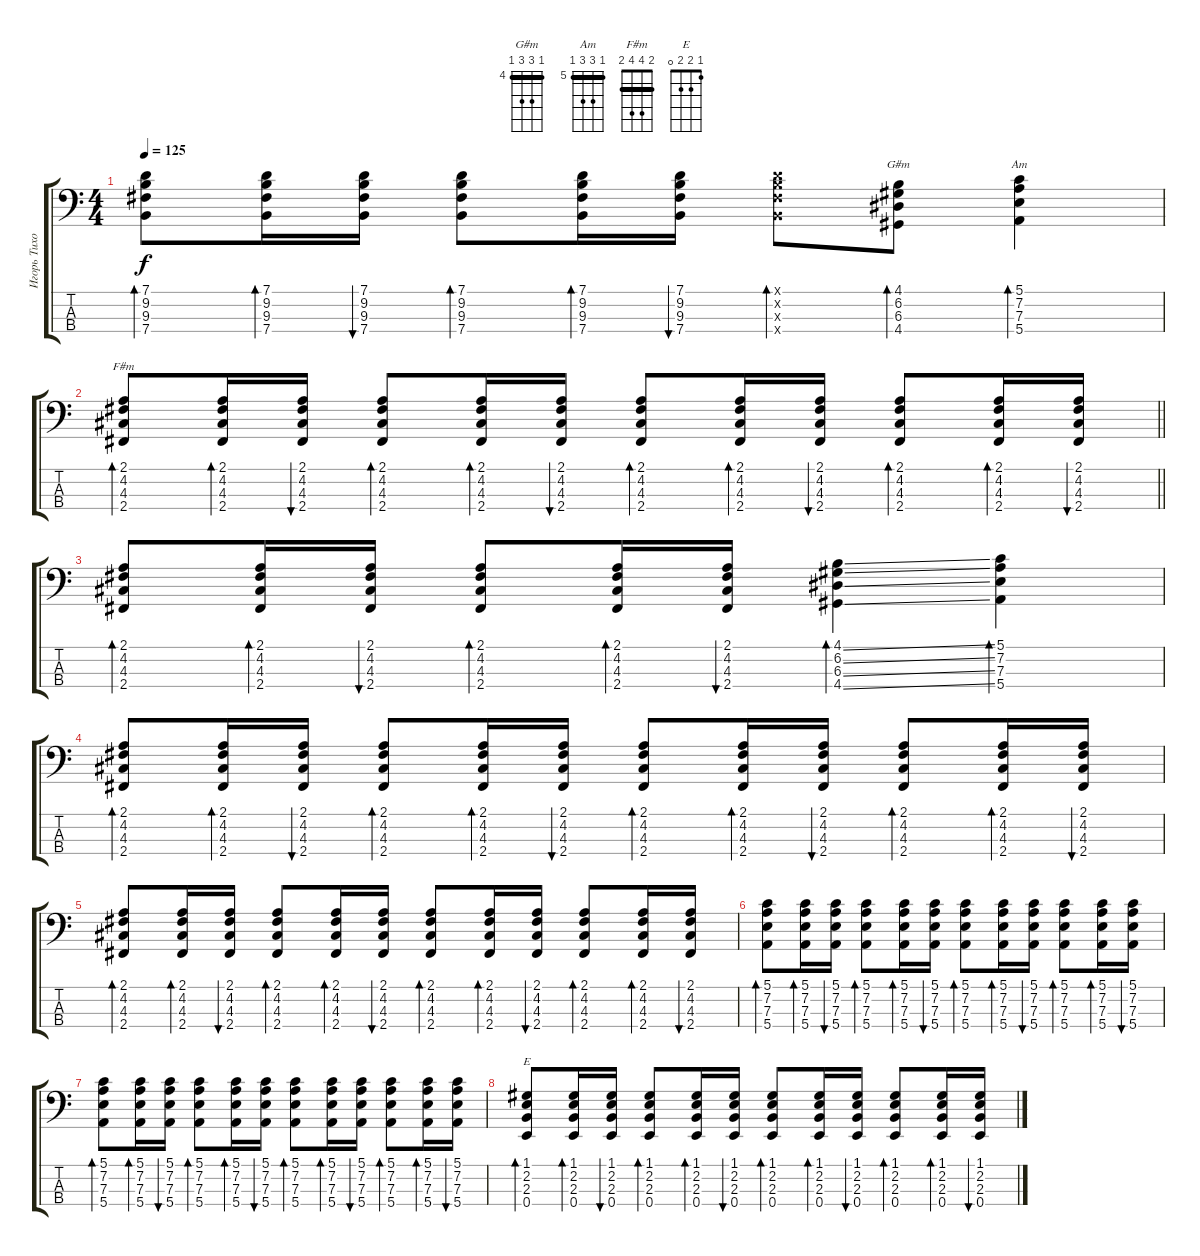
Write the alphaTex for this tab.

\track ("Игорь Тихомиров" "Игорь Тихо") {instrument electricbasspick}
\staff {score tabs}
\tuning (G2 D2 A1 E1) {hide}
\chord ("G#m" 4 6 6 4) {firstfret 4 barre 4}
\chord ("Am" 5 7 7 5) {firstfret 5 barre 5}
\chord ("F#m" 2 4 4 2) {barre 2}
\chord ("E" 1 2 2 0)
\ts (4 4)
\tempo 125
\clef f4
\ks c
(7.1 9.2 9.3 7.4).8{bd 60 dy f} (7.1 9.2 9.3 7.4).16{bd 60} (7.1 9.2 9.3 7.4).16{bu 60} (7.1 9.2 9.3 7.4).8{bd 60} (7.1 9.2 9.3 7.4).16{bd 60} (7.1 9.2 9.3 7.4).16{bu 60} (7.1{x} 9.2{x} 9.3{x} 7.4{x}).8{bd 60} (4.1 6.2 6.3 4.4).8{bd 60 ch "G#m"} (5.1 7.2 7.3 5.4).4{bd 60 ch "Am"} |
\barLineRight lightlight
(2.1 4.2 4.3 2.4).8{bd 60 ch "F#m"} (2.1 4.2 4.3 2.4).16{bd 60} (2.1 4.2 4.3 2.4).16{bu 60} (2.1 4.2 4.3 2.4).8{bd 60} (2.1 4.2 4.3 2.4).16{bd 60} (2.1 4.2 4.3 2.4).16{bu 60} (2.1 4.2 4.3 2.4).8{bd 60} (2.1 4.2 4.3 2.4).16{bd 60} (2.1 4.2 4.3 2.4).16{bu 60} (2.1 4.2 4.3 2.4).8{bd 60} (2.1 4.2 4.3 2.4).16{bd 60} (2.1 4.2 4.3 2.4).16{bu 60} |
(2.1 4.2 4.3 2.4).8{bd 60} (2.1 4.2 4.3 2.4).16{bd 60} (2.1 4.2 4.3 2.4).16{bu 60} (2.1 4.2 4.3 2.4).8{bd 60} (2.1 4.2 4.3 2.4).16{bd 60} (2.1 4.2 4.3 2.4).16{bu 60} (4.1{ss} 6.2{ss} 6.3{ss} 4.4{ss}).4{bd 60} (5.1 7.2 7.3 5.4).4{bd 60} |
(2.1 4.2 4.3 2.4).8{bd 60} (2.1 4.2 4.3 2.4).16{bd 60} (2.1 4.2 4.3 2.4).16{bu 60} (2.1 4.2 4.3 2.4).8{bd 60} (2.1 4.2 4.3 2.4).16{bd 60} (2.1 4.2 4.3 2.4).16{bu 60} (2.1 4.2 4.3 2.4).8{bd 60} (2.1 4.2 4.3 2.4).16{bd 60} (2.1 4.2 4.3 2.4).16{bu 60} (2.1 4.2 4.3 2.4).8{bd 60} (2.1 4.2 4.3 2.4).16{bd 60} (2.1 4.2 4.3 2.4).16{bu 60} |
(2.1 4.2 4.3 2.4).8{bd 60} (2.1 4.2 4.3 2.4).16{bd 60} (2.1 4.2 4.3 2.4).16{bu 60} (2.1 4.2 4.3 2.4).8{bd 60} (2.1 4.2 4.3 2.4).16{bd 60} (2.1 4.2 4.3 2.4).16{bu 60} (2.1 4.2 4.3 2.4).8{bd 60} (2.1 4.2 4.3 2.4).16{bd 60} (2.1 4.2 4.3 2.4).16{bu 60} (2.1 4.2 4.3 2.4).8{bd 60} (2.1 4.2 4.3 2.4).16{bd 60} (2.1 4.2 4.3 2.4).16{bu 60} |
(5.1 7.2 7.3 5.4).8{bd 60} (5.1 7.2 7.3 5.4).16{bd 60} (5.1 7.2 7.3 5.4).16{bu 60} (5.1 7.2 7.3 5.4).8{bd 60} (5.1 7.2 7.3 5.4).16{bd 60} (5.1 7.2 7.3 5.4).16{bu 60} (5.1 7.2 7.3 5.4).8{bd 60} (5.1 7.2 7.3 5.4).16{bd 60} (5.1 7.2 7.3 5.4).16{bu 60} (5.1 7.2 7.3 5.4).8{bd 60} (5.1 7.2 7.3 5.4).16{bd 60} (5.1 7.2 7.3 5.4).16{bu 60} |
(5.1 7.2 7.3 5.4).8{bd 60} (5.1 7.2 7.3 5.4).16{bd 60} (5.1 7.2 7.3 5.4).16{bu 60} (5.1 7.2 7.3 5.4).8{bd 60} (5.1 7.2 7.3 5.4).16{bd 60} (5.1 7.2 7.3 5.4).16{bu 60} (5.1 7.2 7.3 5.4).8{bd 60} (5.1 7.2 7.3 5.4).16{bd 60} (5.1 7.2 7.3 5.4).16{bu 60} (5.1 7.2 7.3 5.4).8{bd 60} (5.1 7.2 7.3 5.4).16{bd 60} (5.1 7.2 7.3 5.4).16{bu 60} |
(1.1 2.2 2.3 0.4).8{bd 60 ch "E"} (1.1 2.2 2.3 0.4).16{bd 60} (1.1 2.2 2.3 0.4).16{bu 60} (1.1 2.2 2.3 0.4).8{bd 60} (1.1 2.2 2.3 0.4).16{bd 60} (1.1 2.2 2.3 0.4).16{bu 60} (1.1 2.2 2.3 0.4).8{bd 60} (1.1 2.2 2.3 0.4).16{bd 60} (1.1 2.2 2.3 0.4).16{bu 60} (1.1 2.2 2.3 0.4).8{bd 60} (1.1 2.2 2.3 0.4).16{bd 60} (1.1 2.2 2.3 0.4).16{bu 60}
